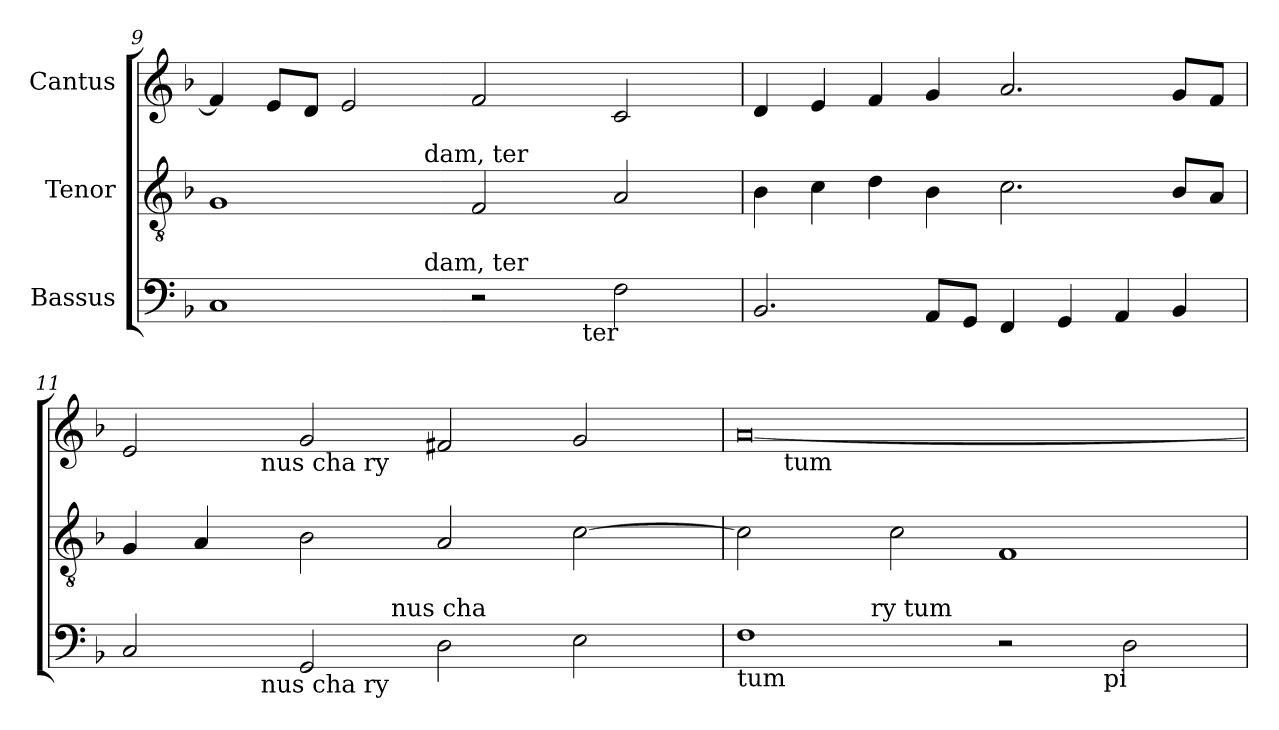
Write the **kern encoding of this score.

**kern	**kern	**kern
*part3	*part2	*part1
*staff3	*staff2	*staff1
*I"Bassus	*I"Tenor	*I"Cantus
*clefF4	*clefGv2	*clefG2
*ITrd7c12	*	*
*k[b-]	*k[b-]	*k[b-]
*F:	*F:	*F:
=9	=9	=9
*^	*^	*
*	*^	*	*	*
1CC	2ryy	1ryy	1G	2ryy	4f/]
.	.	.	.	.	8e/L
.	.	.	.	.	8d/J
.	4ryy	.	.	4ryy	2e/
.	16ryy	.	.	16ryy	.
!	!	!	!	!LO:TX:a:t=dam, ter	!
!	!LO:TX:a:t=dam, ter	!	!	!	!
.	1ryy	.	.	1ryy	.
2r	.	4ryy	2F/	.	2f/
.	.	8ryy	.	.	.
.	.	32ryy	.	.	.
!	!	!LO:TX:b:t=ter	!	!	!
.	.	2ryy	.	.	.
2FF\	.	.	2A/	.	2c/
.	8.ryy	.	.	8.ryy	.
.	.	16.ryy	.	.	.
=10	=10	=10	=10	=10	=10
!	!	!	!LO:TX:a:t=tri	!	!
!LO:TX:b:t=tri	!	!	!	!	!
!LO:TX:a:t=tri	!	!	!	!	!
*v	*v	*v	*	*	*
*	*v	*v	*
2.BBB-/	4B-\	4d/
.	4c\	4e/
.	4d\	4f/
8AAA/L	4B-\	4g/
8GGG/J	.	.
4FFF/	2.c\	2.a/
4GGG/	.	.
4AAA/	.	.
4BBB-/	8B-/L	8g/L
.	8A/J	8f/J
!!LO:LB:g=z
=11	=11	=11
*^	*	*^
*	*^	*	*	*
2CC/	4ryy	2..ryy	4G/	2e/	4ryy
.	8ryy	.	4A/	.	8ryy
.	32ryy	.	.	.	32ryy
!	!	!	!	!	!LO:TX:b:t=nus cha ry
!	!LO:TX:b:t=nus cha ry	!	!	!	!
.	1ryy	.	.	.	1ryy
2GGG/	.	.	2B-\	2g/	.
!	!	!LO:TX:a:t=nus cha	!	!	!
.	.	1ryy	.	.	.
2DD\	.	.	2A/	2f#X/	.
.	2ryy	.	.	.	2ryy
2EE\	.	.	[>2c\	2g/	.
.	.	8ryy	.	.	.
.	16.ryy	.	.	.	16.ryy
=12	=12	=12	=12	=12	=12
!LO:TX:b:t=tum	!	!	!	!	!
*	*v	*v	*	*	*
1FF	4...ryy	2c\]	[<0a	8ryy
!	!	!	!	!LO:TX:b:t=tum
.	.	.	.	1...ryy
!	!LO:TX:a:t=ry tum	!	!	!
.	1ryy	.	.	.
.	.	2c\	.	.
2r	.	1F	.	.
!	!LO:TX:b:t=pi	!	!	!
.	2ryy	.	.	.
2DD\	.	.	.	.
.	32ryy	.	.	.
*v	*v	*	*v	*v
=	=	=
*-	*-	*-
